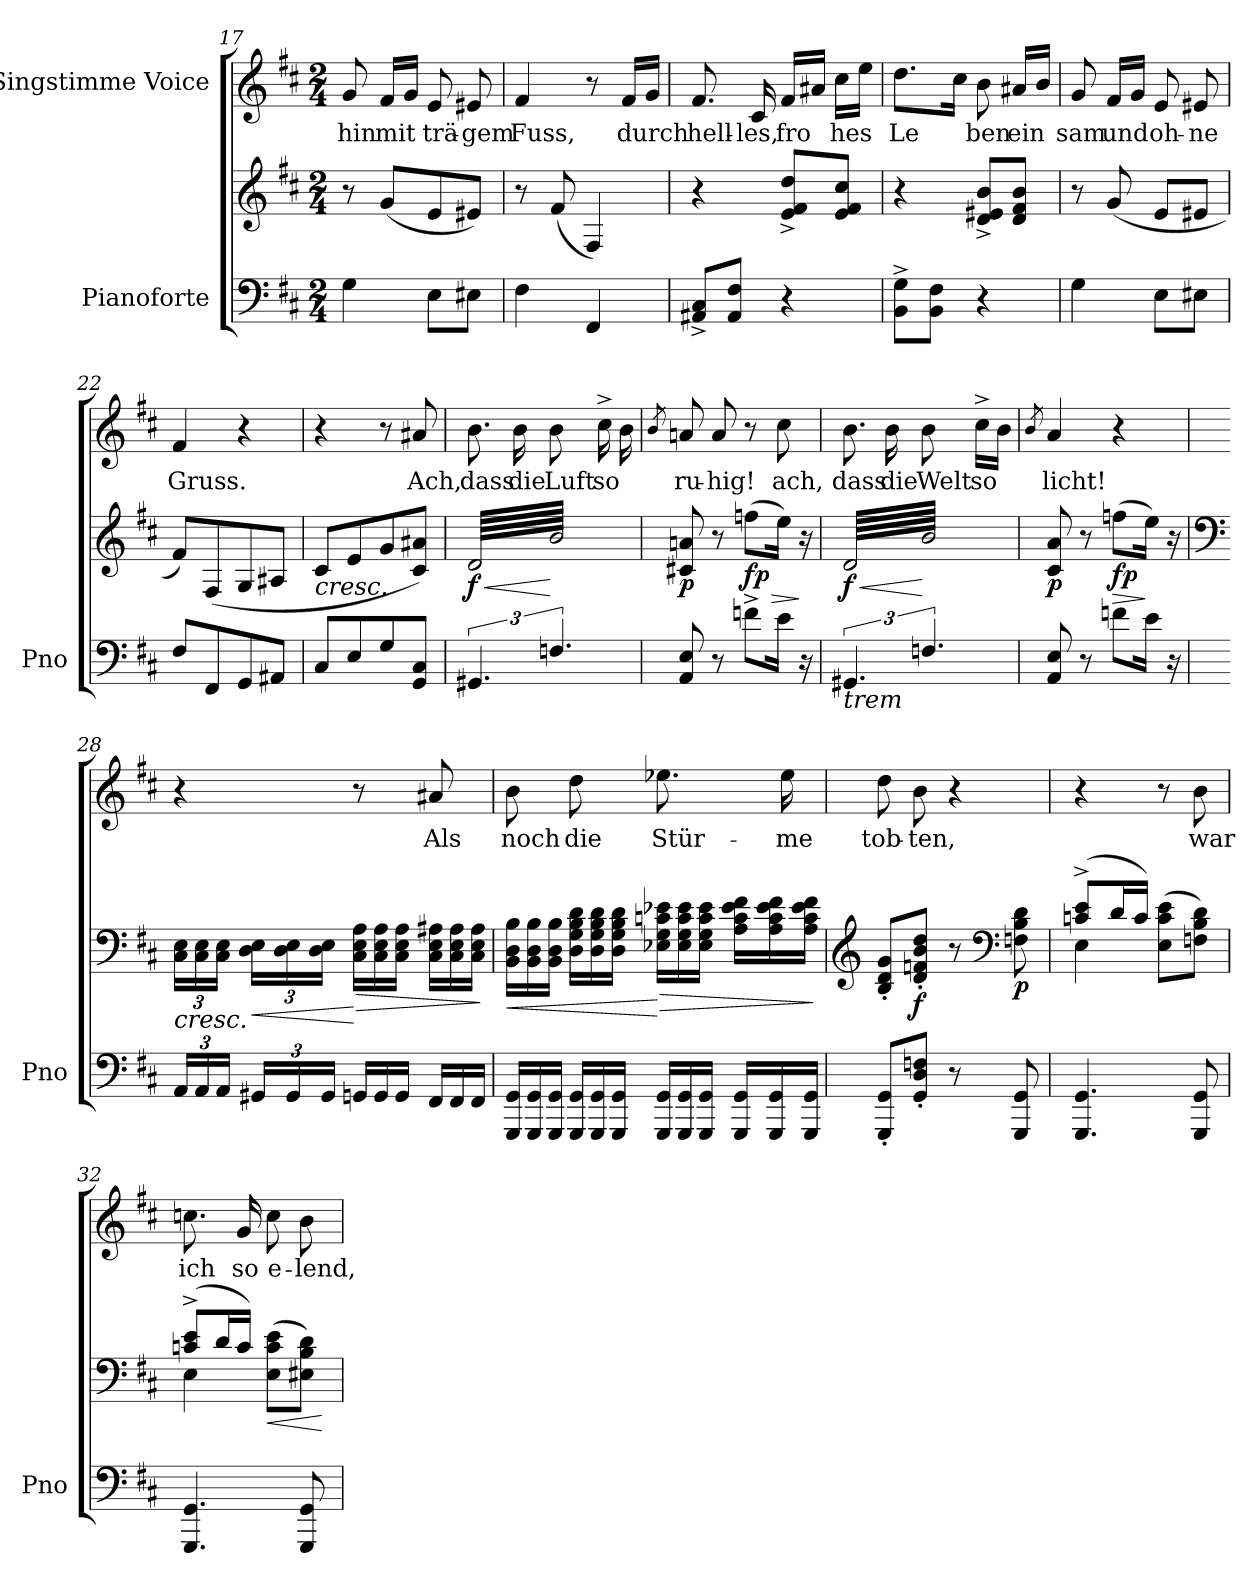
**kern	**kern	**dynam	**kern	**text
*part2	*part2	*part2	*part1	*part1
*staff3	*staff2	*staff2/3	*staff1	*staff1
*I"Pianoforte	*	*	*I"Singstimme Voice	*
*I'Pno	*	*	*	*
!!LO:LB:g=z
*clefF4	*clefG2	*	*clefG2	*
*k[f#c#]	*k[f#c#]	*	*k[f#c#]	*
*M2/4	*M2/4	*	*M2/4	*
=17	=17	=17	=17	=17
!	!	!	!	!LO:LY:b
4G\	8r	.	8g/	hin
!	!	!	!	!LO:LY:b
.	(8g/L	.	16f#/LL	mit
.	.	.	16g/JJ	.
!	!	!	!	!LO:LY:b
8E\L	8e/	.	8e/	trä-
!	!	!	!	!LO:LY:b
8E#X\J	8e#X/J)	.	8e#X/	-gem
=18	=18	=18	=18	=18
!	!	!	!	!LO:LY:b
4F#\	8r	.	4f#/	Fuss,
.	(8f#/	.	.	.
4FF#/	4F#/)	.	8r	.
!	!	!	!	!LO:LY:b
.	.	.	16f#/LL	durch
.	.	.	16g/JJ	.
=19	=19	=19	=19	=19
!	!	!	!	!LO:LY:b
8AA#X/^ 8C#/^L	4r	.	8.f#/	hell-
8AA#/ 8F#/J	.	.	.	.
!	!	!	!	!LO:LY:b
.	.	.	16c#/	-les,
!	!	!	!	!LO:LY:b
4r	8e/^ 8f#/^ 8dd/^L	.	16f#/LL	fro
!	!	!	!	!LO:LY:b
.	.	.	16a#X/JJ	-
!	!	!	!	!LO:LY:b
.	8e/ 8f#/ 8cc#/J	.	16cc#\LL	hes
.	.	.	16ee\JJ	.
=20	=20	=20	=20	=20
!	!	!	!	!LO:LY:b
8BB\^ 8G\^L	4r	.	8.dd\L	Le
8BB\ 8F#\J	.	.	.	.
!	!	!	!	!LO:LY:b
.	.	.	16cc#\Jk	-
!	!	!	!	!LO:LY:b
4r	8d/^ 8e#X/^ 8b/^L	.	8b\	ben
!	!	!	!	!LO:LY:b
.	8d/ 8f#/ 8b/J	.	16a#X/LL	ein
!	!	!	!	!LO:LY:b
.	.	.	16b/JJ	-
!!LO:LB:g=z
=21	=21	=21	=21	=21
!	!	!	!	!LO:LY:b
4G\	8r	.	8g/	sam
!	!	!	!	!LO:LY:b
.	(8g/	.	16f#/LL	und
.	.	.	16g/JJ	.
!	!	!	!	!LO:LY:b
8E\L	8e/L	.	8e/	oh-
!	!	!	!	!LO:LY:b
8E#X\J	8e#X/J	.	8e#X/	ne
=22	=22	=22	=22	=22
!	!	!	!	!LO:LY:b
8F#/L	8f#/L)	.	4f#/	Gruss.
8FF#/	(<8F#/	.	.	.
8GG/	8G/	.	4r	.
8AA#X/J	8A#X/J	.	.	.
=23	=23	=23	=23	=23
!	!LO:TX:b:i:t=cresc.	!	!	!
8C#/L	8c#/L	.	4r	.
8E/	8e/	.	.	.
8G/	8g/	.	8r	.
!	!	!	!	!LO:LY:b
8GG/ 8C#/J	8c#/ 8a#X/J)	.	8a#X/	Ach,
=24	=24	=24	=24	=24
!	!LO:TX:b:i:t=trem	!	!	!
!	!	!LO:HP:b	!	!
!	!	!LO:HP:n=1:b	!	!LO:LY:b
!	!	!LO:DY:n=1:b	!	!
*	*tremolo	*	*	*
6.GG#X/	64d/LLLL	< > f	8.b\	dass
.	64b/	.	.	.
.	64d/	.	.	.
.	64b/	.	.	.
.	64d/	.	.	.
.	64b/	.	.	.
.	64d/	.	.	.
.	64b/	.	.	.
.	64d/	.	.	.
.	64b/	.	.	.
.	64d/	.	.	.
.	64b/	.	.	.
!	!	!	!	!LO:LY:b
.	64d/	.	16b\	die
.	64b/	.	.	.
.	64d/	.	.	.
.	64b/	.	.	.
!	!	!	!	!LO:LY:b
6.Fn/	64d/	[	8b\	Luft
.	64b/	.	.	.
.	64d/	.	.	.
.	64b/	.	.	.
.	64d/	.	.	.
.	64b/	.	.	.
.	64d/	.	.	.
.	64b/	.	.	.
!	!	!	!	!LO:LY:b
.	64d/	.	16cc#^\	so
.	64b/	.	.	.
.	64d/	.	.	.
.	64b/	.	.	.
.	64d/	.	16b\	.
.	64b/	.	.	.
.	64d/	.	.	.
.	64b/JJJJ	.	.	.
*	*Xtremolo	*	*	*
.	.	]	.	.
=25	=25	=25	=25	=25
.	.	.	8qb/	.
!	!	!LO:DY:b	!	!LO:LY:b
8AA/ 8E/	8c#X/ 8an/	p	8an/	ru-
.	.	.	.	.
.	.	.	.	.
.	.	.	.	.
.	.	.	.	.
.	.	.	.	.
.	.	.	.	.
.	.	.	.	.
!	!	!	!	!LO:LY:b
8r	8r	.	8a/	-hig!
.	.	.	.	.
.	.	.	.	.
.	.	.	.	.
.	.	.	.	.
.	.	.	.	.
.	.	.	.	.
.	.	.	.	.
!	!	!LO:HP:b	!	!
!	!	!LO:DY:n=1:b	!	!
8fn^\L	(8ffn\L	> fp	8r	.
!	!	!	!	!LO:LY:b
16e\Jk	16ee\Jk)	.	8cc#\	ach,
16r	16r	]	.	.
!!LO:PB:g=z
=26	=26	=26	=26	=26
!LO:TX:b:i:t=trem	!	!	!	!
!	!	!LO:HP:b	!	!
!	!	!LO:HP:n=1:b	!	!LO:LY:b
!	!	!LO:DY:n=1:b	!	!
*	*tremolo	*	*	*
6.GG#X/	64d/LLLL	< > f	8.b\	dass
.	64b/	.	.	.
.	64d/	.	.	.
.	64b/	.	.	.
.	64d/	.	.	.
.	64b/	.	.	.
.	64d/	.	.	.
.	64b/	.	.	.
.	64d/	.	.	.
.	64b/	.	.	.
.	64d/	.	.	.
.	64b/	.	.	.
!	!	!	!	!LO:LY:b
.	64d/	.	16b\	die
.	64b/	.	.	.
.	64d/	.	.	.
.	64b/	.	.	.
!	!	!	!	!LO:LY:b
6.Fn/	64d/	[	8b\	Welt
.	64b/	.	.	.
.	64d/	.	.	.
.	64b/	.	.	.
.	64d/	.	.	.
.	64b/	.	.	.
.	64d/	.	.	.
.	64b/	.	.	.
!	!	!	!	!LO:LY:b
.	64d/	.	16cc#^\LL	so
.	64b/	.	.	.
.	64d/	.	.	.
.	64b/	.	.	.
.	64d/	.	16b\JJ	.
.	64b/	.	.	.
.	64d/	.	.	.
.	64b/JJJJ	.	.	.
*	*Xtremolo	*	*	*
.	.	]	.	.
=27	=27	=27	=27	=27
.	.	.	8qb/	.
!	!	!LO:DY:b	!	!LO:LY:b
8AA/ 8E/	8c#/ 8a/	p	4a/	licht!
.	.	.	.	.
.	.	.	.	.
.	.	.	.	.
.	.	.	.	.
.	.	.	.	.
.	.	.	.	.
.	.	.	.	.
8r	8r	.	.	.
.	.	.	.	.
.	.	.	.	.
.	.	.	.	.
.	.	.	.	.
.	.	.	.	.
.	.	.	.	.
.	.	.	.	.
!	!	!LO:HP:b	!	!
!	!	!LO:DY:n=1:b	!	!
8fn\L	(8ffn\L	> fp	4r	.
16e\Jk	16ee\Jk)	]	.	.
16r	16r	.	.	.
=28	=28	=28	=28	=28
*	*clefF4	*	*	*
!	!LO:TX:b:i:t=cresc.	!	!	!
24AA/LL	24C#\ 24E\LL	.	4r	.
24AA/	24C#\ 24E\	.	.	.
24AA/JJ	24C#\ 24E\JJ	.	.	.
!	!	!LO:HP:b	!	!
24GG#X/LL	24D\ 24E\LL	<	.	.
24GG#/	24D\ 24E\	.	.	.
24GG#/JJ	24D\ 24E\JJ	.	.	.
*Xtuplet	*Xtuplet	*	*	*
!	!	!LO:HP:n=1:b	!	!
24GGn/LL	24C#\ 24E\ 24A\LL	[ >	8r	.
24GG/	24C#\ 24E\ 24A\	.	.	.
24GG/JJ	24C#\ 24E\ 24A\JJ	.	.	.
!	!	!	!	!LO:LY:b
24FF#/LL	24C#\ 24E\ 24A#X\LL	.	8a#X/	Als
24FF#/	24C#\ 24E\ 24A#\	.	.	.
24FF#/JJ	24C#\ 24E\ 24A#\JJ	.	.	.
.	.	]	.	.
=29	=29	=29	=29	=29
!	!	!LO:HP:b	!	!LO:LY:b
24GGG/ 24GG/LL	24BB\ 24D\ 24B\LL	<	8b\	noch
24GGG/ 24GG/	24BB\ 24D\ 24B\	.	.	.
24GGG/ 24GG/JJ	24BB\ 24D\ 24B\JJ	.	.	.
!	!	!	!	!LO:LY:b
24GGG/ 24GG/LL	24D\ 24G\ 24B\ 24d\LL	.	8dd\	die
24GGG/ 24GG/	24D\ 24G\ 24B\ 24d\	.	.	.
24GGG/ 24GG/JJ	24D\ 24G\ 24B\ 24d\JJ	.	.	.
!	!	!LO:HP:n=1:b	!	!LO:LY:b
24GGG/ 24GG/LL	24E-X\ 24G\ 24cn\ 24e-X\LL	[ >	8.ee-X\	Stür-
24GGG/ 24GG/	24E-\ 24G\ 24c\ 24e-\	.	.	.
24GGG/ 24GG/JJ	24E-\ 24G\ 24c\ 24e-\JJ	.	.	.
24GGG/ 24GG/LL	24A\ 24c\ 24e-\ 24f#\LL	.	.	.
24GGG/ 24GG/	24A\ 24c\ 24e-\ 24f#\	.	.	.
!	!	!	!	!LO:LY:b
.	.	.	16ee-\	me
24GGG/ 24GG/JJ	24A\ 24c\ 24e-\ 24f#\JJ	.	.	.
.	.	]	.	.
!!LO:LB:g=z
=30	=30	=30	=30	=30
*	*clefG2	*	*	*
!	!	!	!	!LO:LY:b
8GGG/' 8GG/'L	8B/' 8d/' 8g/'L	.	8dd\	tob-
!	!	!LO:DY:b	!	!LO:LY:b
8GG/' 8D/' 8Fn/'J	8d/' 8fn/' 8b/' 8dd/'J	f	8b\	-ten,
8r	8r	.	4r	.
*	*clefF4	*	*	*
!	!	!LO:DY:b	!	!
8GGG/ 8GG/	8Fn\ 8B\ 8d\	p	.	.
=31	=31	=31	=31	=31
*	*^	*	*	*
4.GGG/ 4.GG/	(>8cn/^ 8e/^L	4E\	.	4r	.
.	16d/L	.	.	.	.
.	16c/JJ)	.	.	.	.
.	(>8E\ 8c\ 8e\L	4ryy	.	8r	.
!	!	!	!	!	!LO:LY:b
8GGG/ 8GG/	8Fn\ 8B\ 8d\J)	.	.	8b\	war
=32	=32	=32	=32	=32	=32
!	!	!	!	!	!LO:LY:b
4.GGG/ 4.GG/	(>8cn/^ 8e/^L	4E\	.	8.ccn\	ich
.	16d/L	.	.	.	.
!	!	!	!	!	!LO:LY:b
.	16c/JJ)	.	.	16g/	so
!	!	!	!LO:HP:b	!	!LO:LY:b
.	(>8E\ 8c\ 8e\L	4ryy	<	8cc\	e-
!	!	!	!	!	!LO:LY:b
8GGG/ 8GG/	8E#X\ 8B\ 8d\J)	.	.	8b\	lend,
*	*v	*v	*	*	*
.	.	[	.	.
=	=	=	=	=
*-	*-	*-	*-	*-
